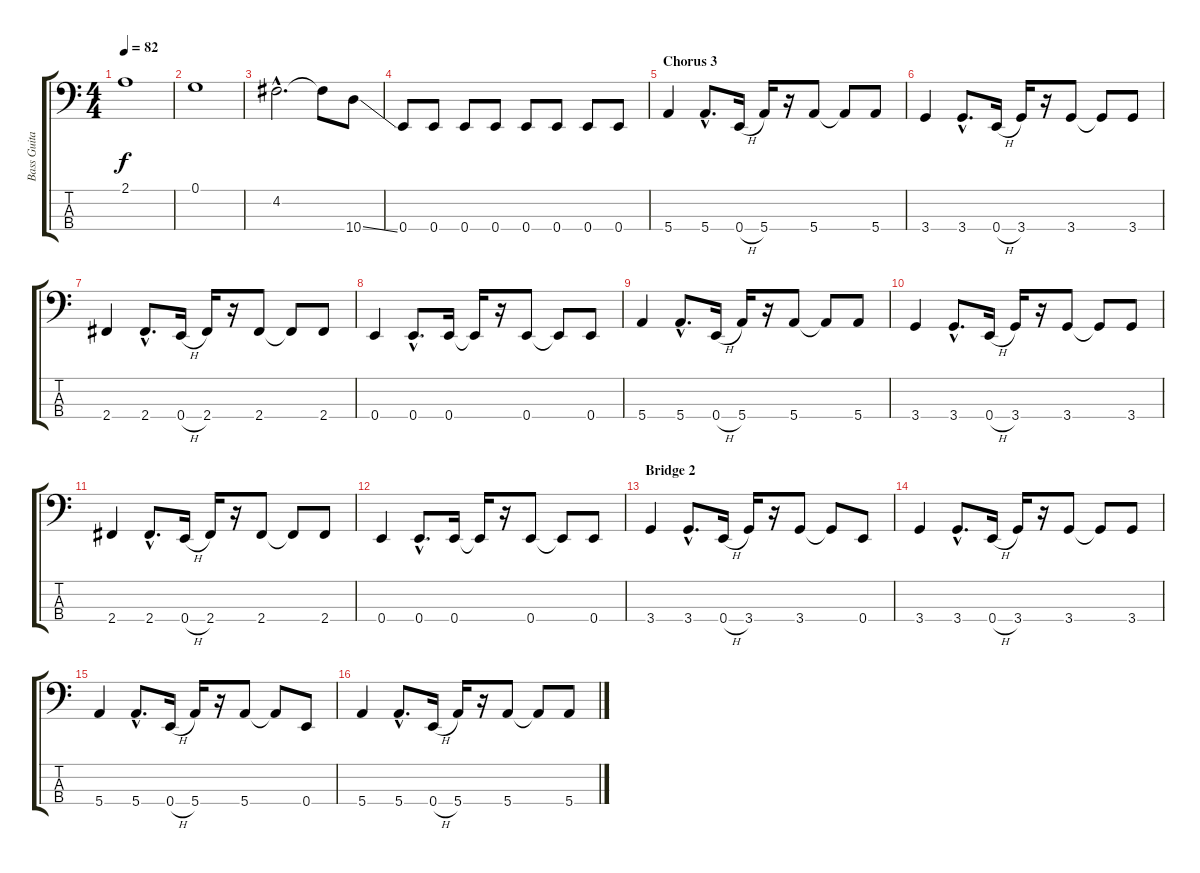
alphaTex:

\track ("Bass Guitar" "Bass Guita") {instrument electricbasspick}
\staff {score tabs}
\tuning (G2 D2 A1 E1) {hide}
\ts (4 4)
\tempo 82
\clef f4
\ks c
2.1.1{dy f} |
0.1.1 |
4.2{hac}.2{d} 4.2{t}.8 10.4{ss}.8 |
0.4.8 0.4.8 0.4.8 0.4.8 0.4.8 0.4.8 0.4.8 0.4.8 |
\section ("" "Chorus 3")
5.4.4 5.4{hac}.8{d} 0.4{h}.16 5.4.16 r.16 5.4.8 5.4{t}.8 5.4.8 |
3.4.4 3.4{hac}.8{d} 0.4{h}.16 3.4.16 r.16 3.4.8 3.4{t}.8 3.4.8 |
2.4.4 2.4{hac}.8{d} 0.4{h}.16 2.4.16 r.16 2.4.8 2.4{t}.8 2.4.8 |
0.4.4 0.4{hac}.8{d} 0.4.16 0.4{t}.16 r.16 0.4.8 0.4{t}.8 0.4.8 |
5.4.4 5.4{hac}.8{d} 0.4{h}.16 5.4.16 r.16 5.4.8 5.4{t}.8 5.4.8 |
3.4.4 3.4{hac}.8{d} 0.4{h}.16 3.4.16 r.16 3.4.8 3.4{t}.8 3.4.8 |
2.4.4 2.4{hac}.8{d} 0.4{h}.16 2.4.16 r.16 2.4.8 2.4{t}.8 2.4.8 |
0.4.4 0.4{hac}.8{d} 0.4.16 0.4{t}.16 r.16 0.4.8 0.4{t}.8 0.4.8 |
\section ("" "Bridge 2")
3.4.4 3.4{hac}.8{d} 0.4{h}.16 3.4.16 r.16 3.4.8 3.4{t}.8 0.4.8 |
3.4.4 3.4{hac}.8{d} 0.4{h}.16 3.4.16 r.16 3.4.8 3.4{t}.8 3.4.8 |
5.4.4 5.4{hac}.8{d} 0.4{h}.16 5.4.16 r.16 5.4.8 5.4{t}.8 0.4.8 |
5.4.4 5.4{hac}.8{d} 0.4{h}.16 5.4.16 r.16 5.4.8 5.4{t}.8 5.4.8
